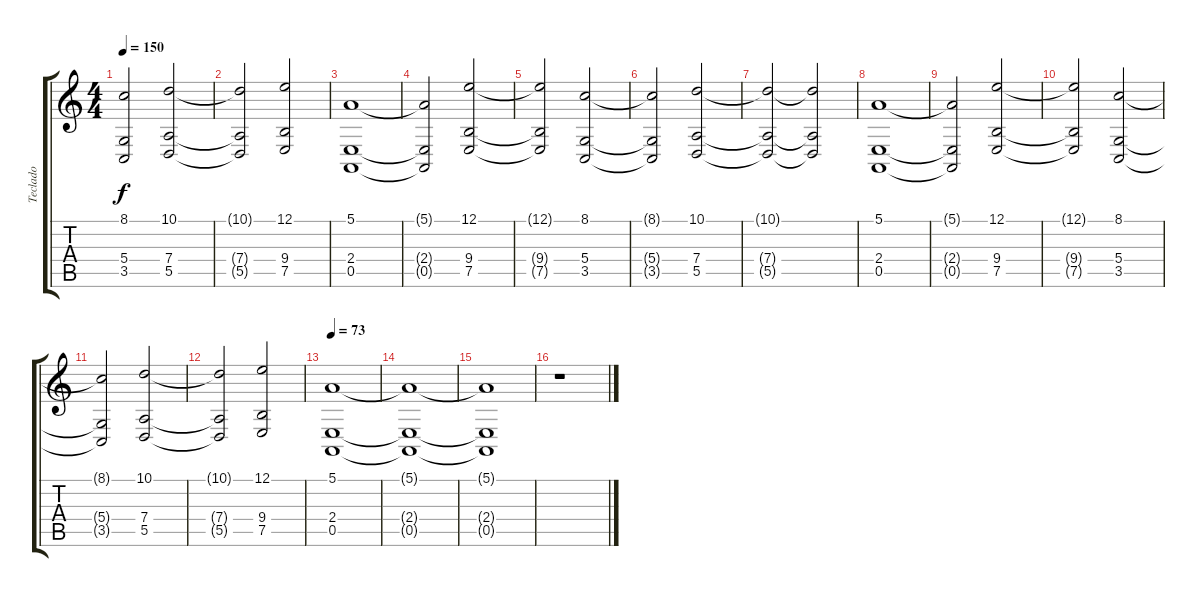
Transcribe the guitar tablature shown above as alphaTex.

\track ("Teclado" "Teclado") {instrument choiraahs}
\staff {score tabs}
\tuning (E4 B3 G3 D3 A2 E2) {hide}
\ts (4 4)
\tempo 150
\clef g2
\ks c
(8.1{t} 5.4{t} 3.5{t}).2{dy f} (10.1 7.4 5.5).2 |
(10.1{t} 7.4{t} 5.5{t}).2 (12.1 9.4 7.5).2 |
(5.1 2.4 0.5).1 |
(5.1{t} 2.4{t} 0.5{t}).2 (12.1 9.4 7.5).2 |
(12.1{t} 9.4{t} 7.5{t}).2 (8.1 5.4 3.5).2 |
(8.1{t} 5.4{t} 3.5{t}).2 (10.1 7.4 5.5).2 |
(10.1{t} 7.4{t} 5.5{t}).2 (10.1{t} 7.4{t} 5.5{t}).2 |
(5.1 2.4 0.5).1 |
(5.1{t} 2.4{t} 0.5{t}).2 (12.1 9.4 7.5).2 |
(12.1{t} 9.4{t} 7.5{t}).2 (8.1 5.4 3.5).2 |
(8.1{t} 5.4{t} 3.5{t}).2 (10.1 7.4 5.5).2 |
(10.1{t} 7.4{t} 5.5{t}).2 (12.1 9.4 7.5).2 |
\tempo 73
(5.1 2.4 0.5).1{volume 0} |
(5.1{t} 2.4{t} 0.5{t}).1 |
(5.1{t} 2.4{t} 0.5{t}).1 |
r.1
